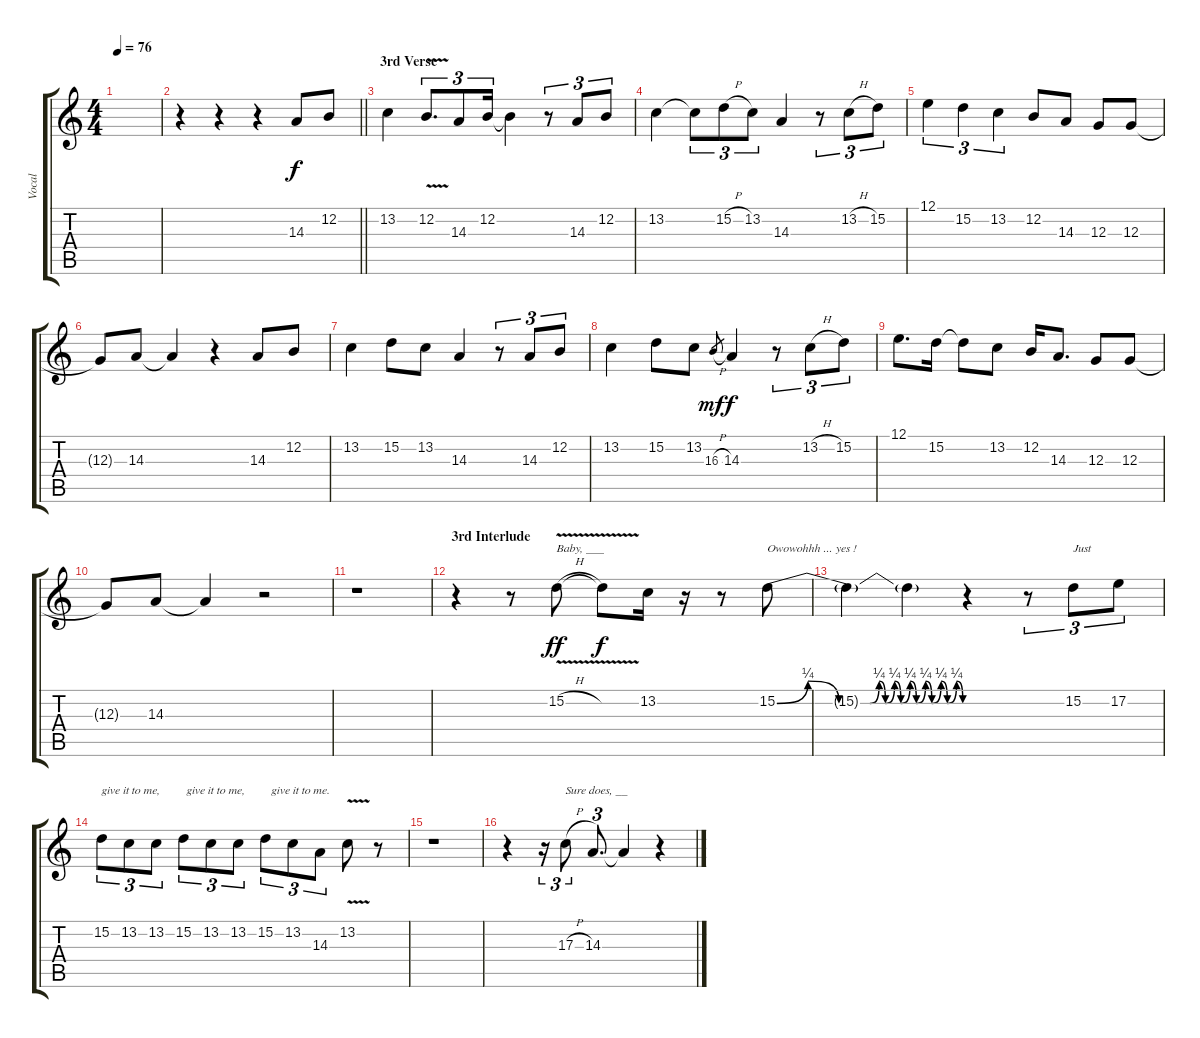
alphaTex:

\track ("Vocal" "Vocal") {instrument flute}
\staff {score tabs}
\tuning (E4 B3 G3 D3 A2 E2) {hide}
\ts (4 4)
\tempo 76
\clef g2
\ks c
|
\barLineRight lightlight
r.4 r.4 r.4 14.3.8 12.2.8 |
\section ("" "3rd Verse")
13.2.4 12.2{v}.8{d tu (3 2)} 14.3.8{tu (3 2)} 12.2.16{tu (3 2)} 12.2{t}.4 r.8{tu (3 2)} 14.3.8{tu (3 2)} 12.2.8{tu (3 2)} |
13.2.4 13.2{t}.8{tu (3 2)} 15.2{h}.8{tu (3 2)} 13.2.8{tu (3 2)} 14.3.4 r.8{tu (3 2)} 13.2{h}.8{tu (3 2)} 15.2.8{tu (3 2)} |
12.1.4{tu (3 2)} 15.2.4{tu (3 2)} 13.2.4{tu (3 2)} 12.2.8 14.3.8 12.3.8 12.3.8 |
12.3{t}.8 14.3.8 14.3{t}.4 r.4 14.3.8 12.2.8 |
13.2.4 15.2.8 13.2.8 14.3.4 r.8{tu (3 2)} 14.3.8{tu (3 2)} 12.2.8{tu (3 2)} |
13.2.4 15.2.8 13.2.8 16.3{h}.8{gr dy mf} 14.3.4{dy f} r.8{tu (3 2)} 13.2{h}.8{tu (3 2)} 15.2.8{tu (3 2)} |
12.1.8{d} 15.2.16 15.2{t}.8 13.2.8 12.2.16 14.3.8{d} 12.3.8 12.3.8 |
12.3{t}.8 14.3.8 14.3{t}.4 r.2 |
r.1 |
\section ("" "3rd Interlude")
r.4 r.8 15.2{v h}.8{txt "Baby, ___" dy ff} 15.2{t}.8{dy f} 13.2.16 r.16 r.8 15.2{be (custom 0 0 10 1 20 0 30 0 33 1 35 0 38 1 40 0 43 1 45 0 48 1 50 0 53 1 55 0 58 1 60 0)}.8{txt "Owowohhh ... yes !"} |
15.2{t}.4 15.2{t}.4 r.4 r.8{tu (3 2)} 15.2.8{tu (3 2) txt "Just"} 17.2.8{tu (3 2)} |
15.2.8{tu (3 2) txt "give it to me,"} 13.2.8{tu (3 2)} 13.2.8{tu (3 2)} 15.2.8{tu (3 2) txt " give it to me,"} 13.2.8{tu (3 2)} 13.2.8{tu (3 2)} 15.2.8{tu (3 2) txt "  give it to me."} 13.2.8{tu (3 2)} 14.3.8{tu (3 2)} 13.2{v}.8 r.8 |
r.1 |
r.4 r.16{tu (3 2)} 17.3{h}.8{tu (3 2) txt "Sure does, __"} 14.3.8{d tu (3 2)} 14.3{t}.4 r.4
